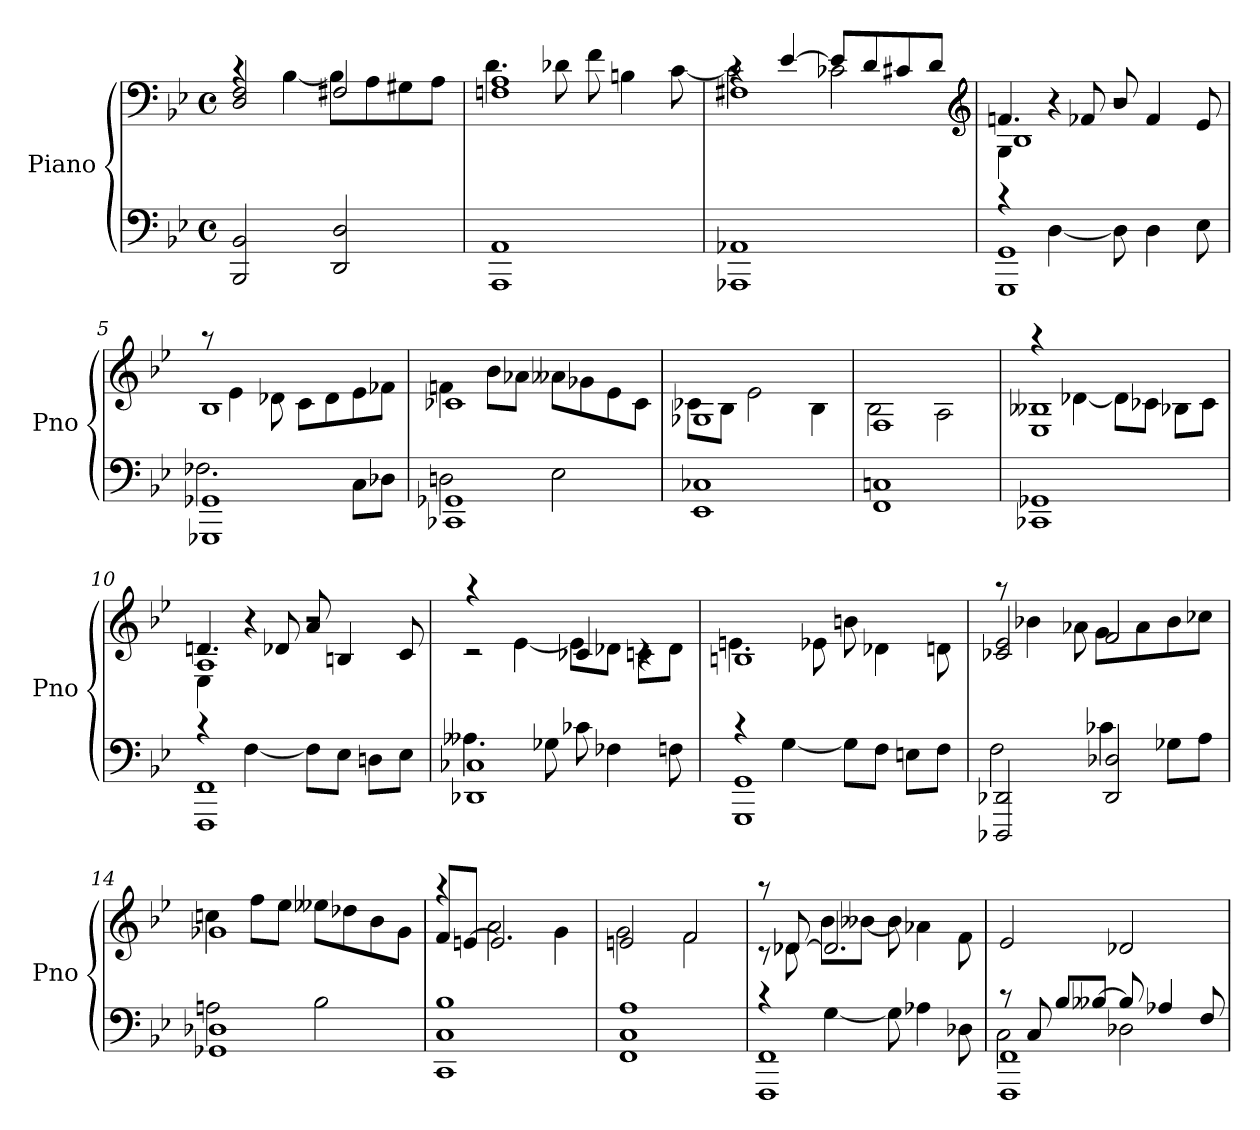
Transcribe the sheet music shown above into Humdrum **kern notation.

**kern	**kern
*part1	*part1
*staff2	*staff1
*I"Piano	*
*I'Pno	*
*clefF4	*clefF4
*k[b-e-]	*k[b-e-]
*B-:	*B-:
*M4/4	*M4/4
*met(c)	*met(c)
=1	=1
*	*^
2BBB- 2BB-	2D 2F	4rc
.	.	[4B-
2DD 2D	2F#X	8B-L]
.	.	8A
.	.	8G#X
.	.	8AJ
=2	=2	=2
1AAA 1AA	1Fn 1A	4.d
.	.	8d-X
.	.	8f
.	.	4Bn
.	.	[8c
=3	=3	=3
*	*	*^
1AAA-X 1AA-X	1F#X	2c]	4rc
.	.	.	[4e-
.	.	2c-X	8e-L]
.	.	.	8d
.	.	.	8c#X
.	.	.	8dJ
*	*clefG2	*	*
=4	=4	=4	=4
*^	*	*	*
1GGG 1GG	4rc	4G\	1B-	4.fn
.	[4D	4r	.	.
.	.	.	.	8f-X
.	8D]	2r	.	8b-
.	4D	.	.	4f-
.	8E-	.	.	8e-
*	*	*	*v	*v
=5	=5	=5	=5
1GGG-X 1GG-X	2.F-X	1B-	8raa
.	.	.	4e-
.	.	.	8d-X
.	.	.	8cL
.	.	.	8d-
.	8CL	.	8e-
.	8D-XJ	.	8f-XJ
=6	=6	=6	=6
1CC-X 1GG-X	2Dn	1c-X	4fn
.	.	.	8b-L
.	.	.	8a-XJ
.	2E-	.	8a--XL
.	.	.	8g-X
.	.	.	8e-
.	.	.	8c-J
*v	*v	*	*
=7	=7	=7
1EE- 1C-X	1G-X	8c-XL
.	.	8B-J
.	.	2e-
.	.	4B-
=8	=8	=8
1FF 1Cn	1F	2B-
.	.	2A
=9	=9	=9
1CC-X 1GG-X	1E- 1B--X	4raa
.	.	[4d-X
.	.	8d-L]
.	.	8c-XJ
.	.	8B-XL
.	.	8c-J
=10	=10	=10
*^	*	*^
1FFF 1FF	4rc	4E-\	1A	4.dn
.	[4F	4r	.	.
.	.	.	.	8d-X
.	8FL]	2r	.	8a
.	8E-J	.	.	4Bn
.	8DnL	.	.	.
.	8E-J	.	.	8c
*	*	*	*v	*v
=11	=11	=11	=11
1DD-X 1C-X	4.A--X	2rc	4raa
.	.	.	[4e-
.	8G-X	.	.
.	8c-X	4c-X	8e-L]
.	4F-X	.	8d-XJ
.	.	4rc	8cnL
.	8Fn	.	8d-J
=12	=12	=12	=12
1GGG 1GG	4rc	1Bn	4.en
.	[4G	.	.
.	.	.	8e-X
.	8GL]	.	8bn
.	8FJ	.	4d-X
.	8EnL	.	.
.	8FJ	.	8dn
=13	=13	=13	=13
2DDD-X 2DD-X	2F	2c-X 2e-	8raa
.	.	.	4b-X
.	.	.	8a-X
2DD- 2D-X	4c-X	2f	8gL
.	.	.	8a-
.	8G-XL	.	8b-
.	8AJ	.	8cc-XJ
=14	=14	=14	=14
1GG-X 1D-X	2An	1g-X	4ccn
.	.	.	8ffL
.	.	.	8ee-J
.	2B-	.	8ee--XL
.	.	.	8dd-X
.	.	.	8b-
.	.	.	8g-J
*v	*v	*	*
=15	=15	=15
1CC 1C 1B-	8fL	4raa
.	[8enJ	.
.	2.e]	2a
.	.	4g
=16	=16	=16
1FF 1C 1A	2en	2g
.	2f	2f
=17	=17	=17
*^	*	*
1FFF 1FF	4rc	8rc	8raa
.	.	[8d-X	8d-X
.	[4G	2.d-]	8b-L
.	.	.	[8b--XJ
.	8G]	.	8b--]
.	4A-X	.	4a-X
.	8D-X	.	8f
*	*	*v	*v
=18	=18	=18
*	*^	*
1FFF 1FF	2C	8rc	2e-
.	.	8C	.
.	.	8B-L	.
.	.	[8B--XJ	.
.	2D-X	8B--]	2d-X
.	.	4A-X	.
.	.	8F	.
*v	*v	*v	*
=	=
*-	*-
